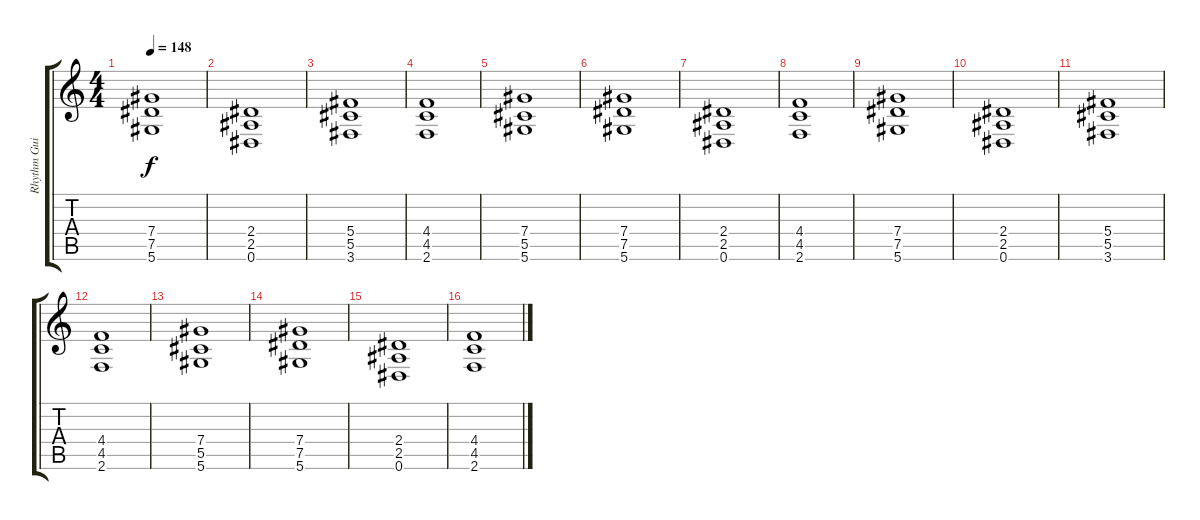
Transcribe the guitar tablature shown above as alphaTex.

\track ("Rhythm Guitar" "Rhythm Gui") {instrument distortionguitar}
\staff {score tabs}
\tuning (Eb4 Bb3 Gb3 Db3 Ab2 Eb2) {hide}
\ts (4 4)
\tempo 148
\clef g2
\ks c
(7.4 7.5 5.6).1{dy f} |
(2.4 2.5 0.6).1 |
(5.4 5.5 3.6).1 |
(4.4 4.5 2.6).1 |
(7.4 5.5 5.6).1 |
(7.4 7.5 5.6).1 |
(2.4 2.5 0.6).1 |
(4.4 4.5 2.6).1 |
(7.4 7.5 5.6).1 |
(2.4 2.5 0.6).1 |
(5.4 5.5 3.6).1 |
(4.4 4.5 2.6).1 |
(7.4 5.5 5.6).1 |
(7.4 7.5 5.6).1 |
(2.4 2.5 0.6).1 |
(4.4 4.5 2.6).1{volume 7}
